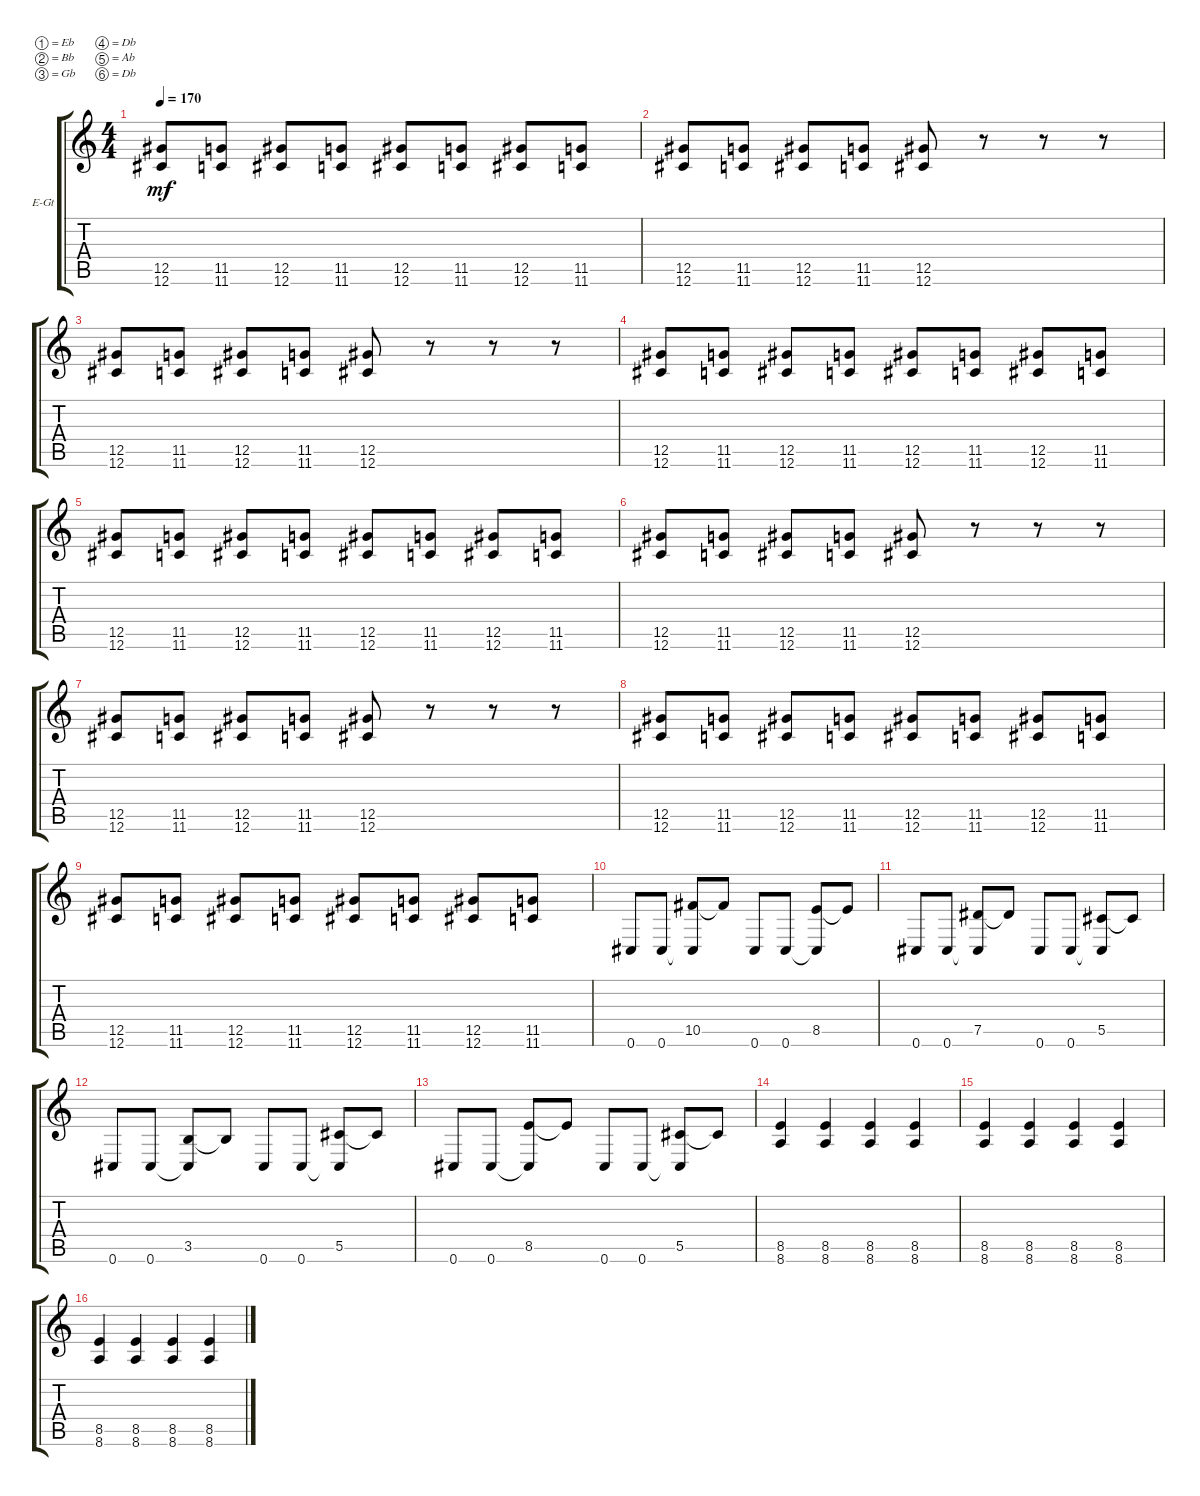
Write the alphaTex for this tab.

\defaultSystemsLayout 4
\bracketExtendMode groupsimilarinstruments
\firstSystemTrackNameOrientation horizontal
\otherSystemsTrackNameOrientation horizontal
\track ("Electric Guitar" "E-Gt") {instrument distortionguitar}
\staff {score tabs}
\tuning (Eb4 Bb3 Gb3 Db3 Ab2 Db2)
\ts (4 4)
\tempo 170
\clef g2
\ks c
(12.6 12.5).8{dy mf} (11.6 11.5).8 (12.6 12.5).8 (11.6 11.5).8 (12.6 12.5).8 (11.6 11.5).8 (12.6 12.5).8 (11.6 11.5).8 |
(12.6 12.5).8 (11.6 11.5).8 (12.6 12.5).8 (11.6 11.5).8 (12.6 12.5).8 r.8 r.8 r.8 |
(12.6 12.5).8 (11.6 11.5).8 (12.6 12.5).8 (11.6 11.5).8 (12.6 12.5).8 r.8 r.8 r.8 |
(12.6 12.5).8 (11.6 11.5).8 (12.6 12.5).8 (11.6 11.5).8 (12.6 12.5).8 (11.6 11.5).8 (12.6 12.5).8 (11.6 11.5).8 |
(12.6 12.5).8 (11.6 11.5).8 (12.6 12.5).8 (11.6 11.5).8 (12.6 12.5).8 (11.6 11.5).8 (12.6 12.5).8 (11.6 11.5).8 |
(12.6 12.5).8 (11.6 11.5).8 (12.6 12.5).8 (11.6 11.5).8 (12.6 12.5).8 r.8 r.8 r.8 |
(12.6 12.5).8 (11.6 11.5).8 (12.6 12.5).8 (11.6 11.5).8 (12.6 12.5).8 r.8 r.8 r.8 |
(12.6 12.5).8 (11.6 11.5).8 (12.6 12.5).8 (11.6 11.5).8 (12.6 12.5).8 (11.6 11.5).8 (12.6 12.5).8 (11.6 11.5).8 |
(12.6 12.5).8 (11.6 11.5).8 (12.6 12.5).8 (11.6 11.5).8 (12.6 12.5).8 (11.6 11.5).8 (12.6 12.5).8 (11.6 11.5).8 |
0.6.8 0.6.8 (10.5 0.6{t}).8 10.5{t}.8 0.6.8 0.6.8 (8.5 0.6{t}).8 8.5{t}.8 |
0.6.8 0.6.8 (7.5 0.6{t}).8 7.5{t}.8 0.6.8 0.6.8 (5.5 0.6{t}).8 5.5{t}.8 |
0.6.8 0.6.8 (3.5 0.6{t}).8 3.5{t}.8 0.6.8 0.6.8 (5.5 0.6{t}).8 5.5{t}.8 |
0.6.8 0.6.8 (8.5 0.6{t}).8 8.5{t}.8 0.6.8 0.6.8 (5.5 0.6{t}).8 5.5{t}.8 |
(8.6 8.5).4 (8.6 8.5).4 (8.6 8.5).4 (8.6 8.5).4 |
(8.5 8.6).4 (8.5 8.6).4 (8.5 8.6).4 (8.5 8.6).4 |
(8.6 8.5).4 (8.6 8.5).4 (8.6 8.5).4 (8.6 8.5).4
